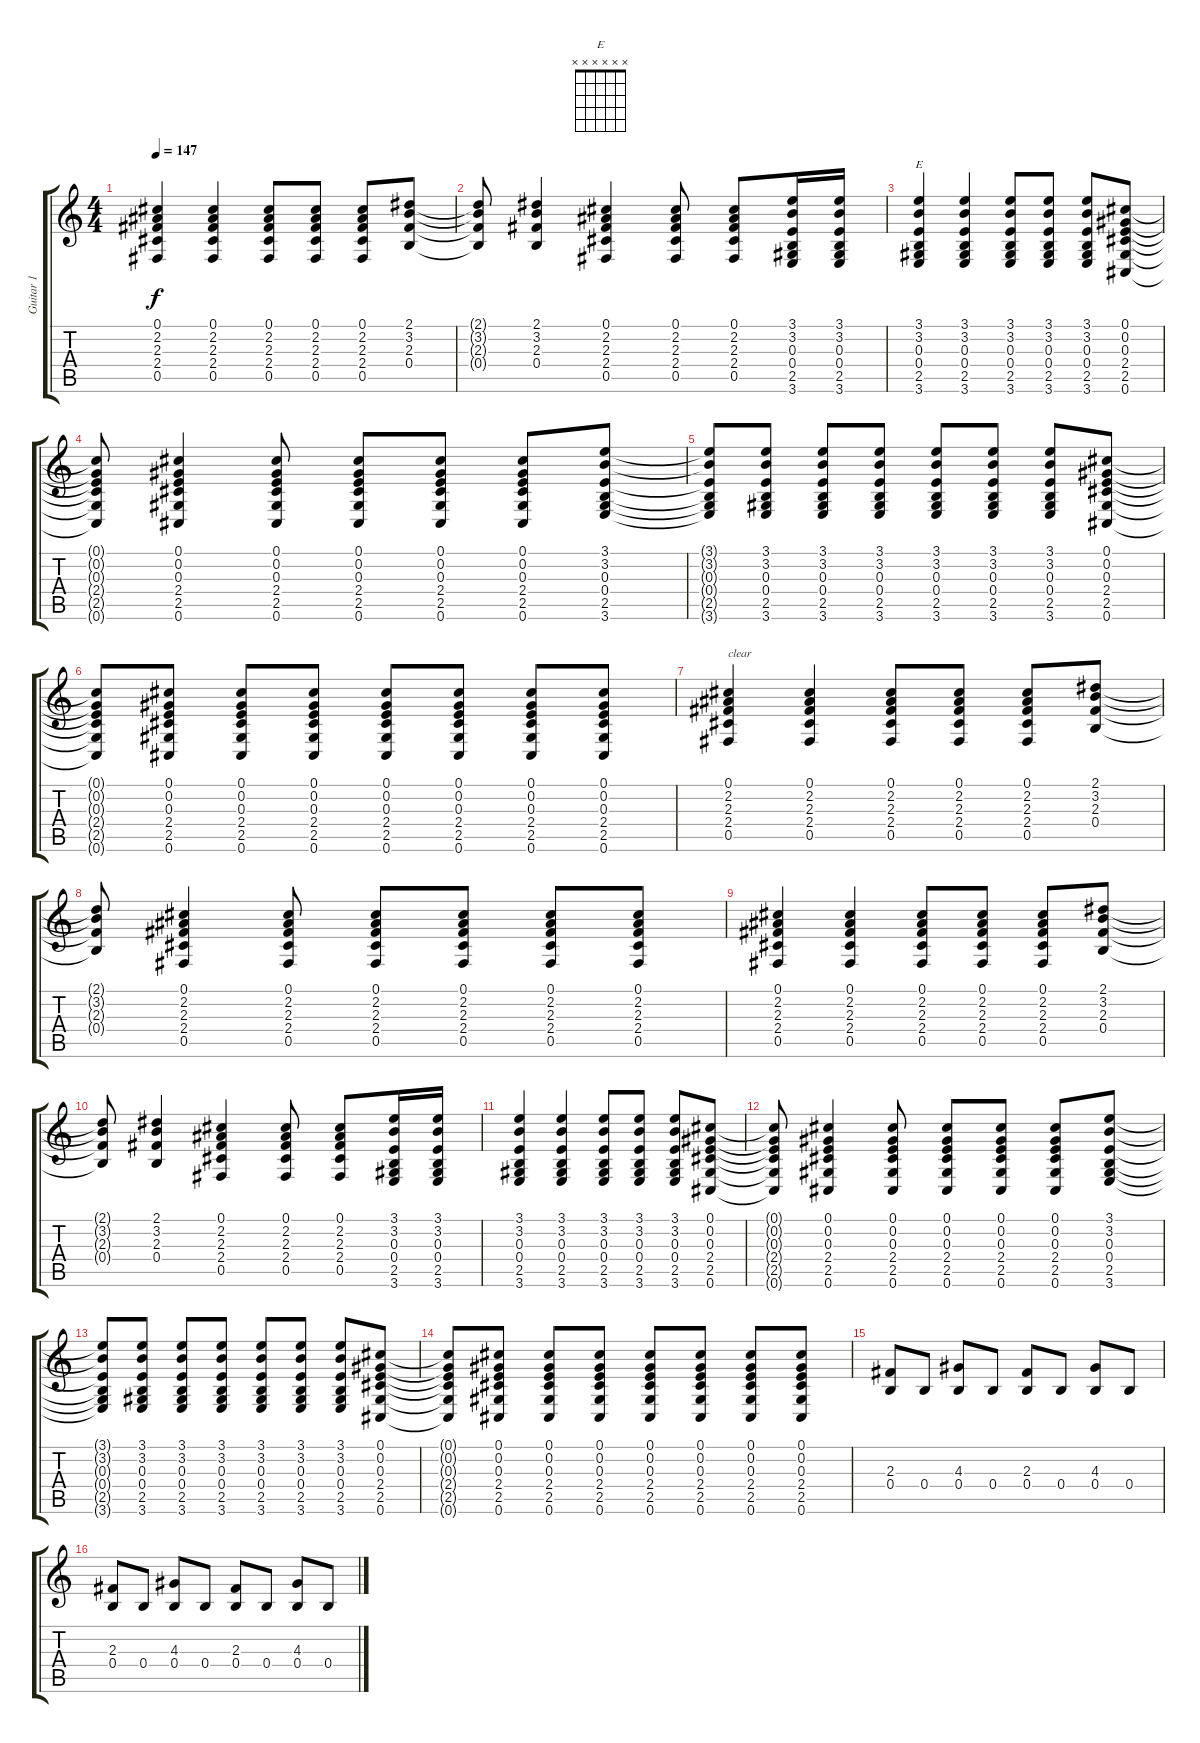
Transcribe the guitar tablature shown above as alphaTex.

\track ("Guitar 1" "Guitar 1") {instrument electricguitarclean}
\staff {score tabs}
\tuning (Db4 Ab3 E3 B2 Gb2 Db2) {hide}
\chord ("E" x x x x x x) {firstfret 0}
\ts (4 4)
\tempo 147
\clef g2
\ks c
(0.1 2.2 2.3 2.4 0.5).4{dy f} (0.1 2.2 2.3 2.4 0.5).4 (0.1 2.2 2.3 2.4 0.5).8 (0.1 2.2 2.3 2.4 0.5).8 (0.1 2.2 2.3 2.4 0.5).8 (2.1 3.2 2.3 0.4).8 |
(2.1{t} 3.2{t} 2.3{t} 0.4{t}).8 (2.1 3.2 2.3 0.4).4 (0.1 2.2 2.3 2.4 0.5).4 (0.1 2.2 2.3 2.4 0.5).8 (0.1 2.2 2.3 2.4 0.5).8 (3.1 3.2 0.3 0.4 2.5 3.6).16 (3.1 3.2 0.3 0.4 2.5 3.6).16 |
(3.1 3.2 0.3 0.4 2.5 3.6).4{ch "E"} (3.1 3.2 0.3 0.4 2.5 3.6).4 (3.1 3.2 0.3 0.4 2.5 3.6).8 (3.1 3.2 0.3 0.4 2.5 3.6).8 (3.1 3.2 0.3 0.4 2.5 3.6).8 (0.1 0.2 0.3 2.4 2.5 0.6).8 |
(0.1{t} 0.2{t} 0.3{t} 2.4{t} 2.5{t} 0.6{t}).8 (0.1 0.2 0.3 2.4 2.5 0.6).4 (0.1 0.2 0.3 2.4 2.5 0.6).8 (0.1 0.2 0.3 2.4 2.5 0.6).8 (0.1 0.2 0.3 2.4 2.5 0.6).8 (0.1 0.2 0.3 2.4 2.5 0.6).8 (3.1 3.2 0.3 0.4 2.5 3.6).8 |
(3.1{t} 3.2{t} 0.3{t} 0.4{t} 2.5{t} 3.6{t}).8 (3.1 3.2 0.3 0.4 2.5 3.6).8 (3.1 3.2 0.3 0.4 2.5 3.6).8 (3.1 3.2 0.3 0.4 2.5 3.6).8 (3.1 3.2 0.3 0.4 2.5 3.6).8 (3.1 3.2 0.3 0.4 2.5 3.6).8 (3.1 3.2 0.3 0.4 2.5 3.6).8 (0.1 0.2 0.3 2.4 2.5 0.6).8 |
(0.1{t} 0.2{t} 0.3{t} 2.4{t} 2.5{t} 0.6{t}).8 (0.1 0.2 0.3 2.4 2.5 0.6).8 (0.1 0.2 0.3 2.4 2.5 0.6).8 (0.1 0.2 0.3 2.4 2.5 0.6).8 (0.1 0.2 0.3 2.4 2.5 0.6).8 (0.1 0.2 0.3 2.4 2.5 0.6).8 (0.1 0.2 0.3 2.4 2.5 0.6).8 (0.1 0.2 0.3 2.4 2.5 0.6).8 |
(0.1 2.2 2.3 2.4 0.5).4{txt "clear" instrument electricguitarclean} (0.1 2.2 2.3 2.4 0.5).4 (0.1 2.2 2.3 2.4 0.5).8 (0.1 2.2 2.3 2.4 0.5).8 (0.1 2.2 2.3 2.4 0.5).8 (2.1 3.2 2.3 0.4).8 |
(2.1{t} 3.2{t} 2.3{t} 0.4{t}).8 (0.1 2.2 2.3 2.4 0.5).4 (0.1 2.2 2.3 2.4 0.5).8 (0.1 2.2 2.3 2.4 0.5).8 (0.1 2.2 2.3 2.4 0.5).8 (0.1 2.2 2.3 2.4 0.5).8 (0.1 2.2 2.3 2.4 0.5).8 |
(0.1 2.2 2.3 2.4 0.5).4 (0.1 2.2 2.3 2.4 0.5).4 (0.1 2.2 2.3 2.4 0.5).8 (0.1 2.2 2.3 2.4 0.5).8 (0.1 2.2 2.3 2.4 0.5).8 (2.1 3.2 2.3 0.4).8 |
(2.1{t} 3.2{t} 2.3{t} 0.4{t}).8 (2.1 3.2 2.3 0.4).4 (0.1 2.2 2.3 2.4 0.5).4 (0.1 2.2 2.3 2.4 0.5).8 (0.1 2.2 2.3 2.4 0.5).8 (3.1 3.2 0.3 0.4 2.5 3.6).16 (3.1 3.2 0.3 0.4 2.5 3.6).16 |
(3.1 3.2 0.3 0.4 2.5 3.6).4 (3.1 3.2 0.3 0.4 2.5 3.6).4 (3.1 3.2 0.3 0.4 2.5 3.6).8 (3.1 3.2 0.3 0.4 2.5 3.6).8 (3.1 3.2 0.3 0.4 2.5 3.6).8 (0.1 0.2 0.3 2.4 2.5 0.6).8 |
(0.1{t} 0.2{t} 0.3{t} 2.4{t} 2.5{t} 0.6{t}).8 (0.1 0.2 0.3 2.4 2.5 0.6).4 (0.1 0.2 0.3 2.4 2.5 0.6).8 (0.1 0.2 0.3 2.4 2.5 0.6).8 (0.1 0.2 0.3 2.4 2.5 0.6).8 (0.1 0.2 0.3 2.4 2.5 0.6).8 (3.1 3.2 0.3 0.4 2.5 3.6).8 |
(3.1{t} 3.2{t} 0.3{t} 0.4{t} 2.5{t} 3.6{t}).8 (3.1 3.2 0.3 0.4 2.5 3.6).8 (3.1 3.2 0.3 0.4 2.5 3.6).8 (3.1 3.2 0.3 0.4 2.5 3.6).8 (3.1 3.2 0.3 0.4 2.5 3.6).8 (3.1 3.2 0.3 0.4 2.5 3.6).8 (3.1 3.2 0.3 0.4 2.5 3.6).8 (0.1 0.2 0.3 2.4 2.5 0.6).8 |
(0.1{t} 0.2{t} 0.3{t} 2.4{t} 2.5{t} 0.6{t}).8 (0.1 0.2 0.3 2.4 2.5 0.6).8 (0.1 0.2 0.3 2.4 2.5 0.6).8 (0.1 0.2 0.3 2.4 2.5 0.6).8 (0.1 0.2 0.3 2.4 2.5 0.6).8 (0.1 0.2 0.3 2.4 2.5 0.6).8 (0.1 0.2 0.3 2.4 2.5 0.6).8 (0.1 0.2 0.3 2.4 2.5 0.6).8 |
(2.3 0.4).8{instrument electricguitarmuted} 0.4.8 (4.3 0.4).8 0.4.8 (2.3 0.4).8 0.4.8 (4.3 0.4).8 0.4.8 |
(2.3 0.4).8 0.4.8 (4.3 0.4).8 0.4.8 (2.3 0.4).8 0.4.8 (4.3 0.4).8 0.4.8
